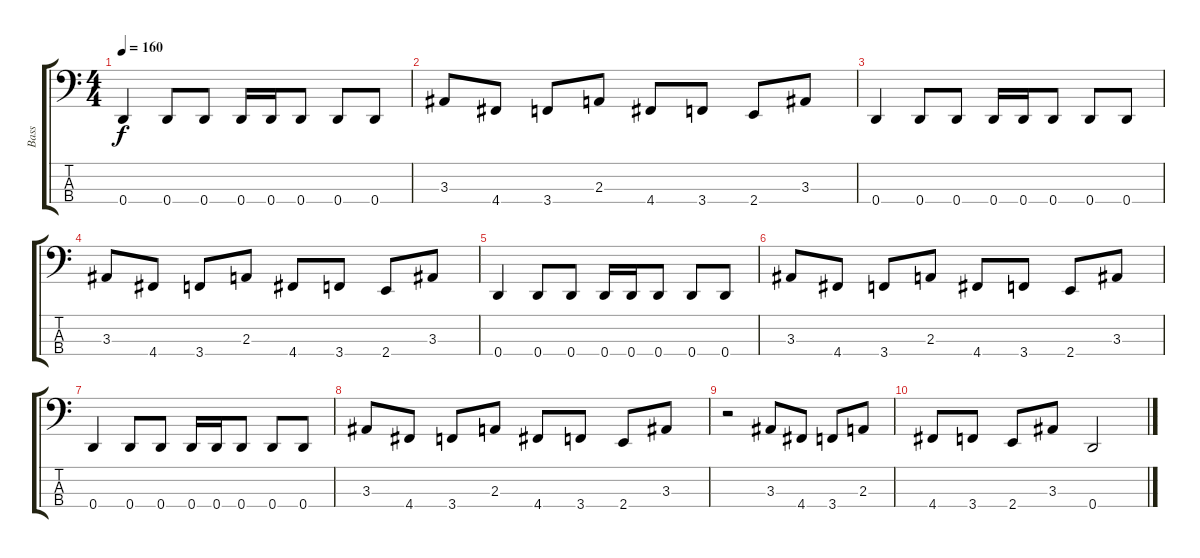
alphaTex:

\track ("Bass" "Bass") {instrument electricbasspick}
\staff {score tabs}
\tuning (F2 C2 G1 D1) {hide}
\ts (4 4)
\tempo 160
\clef f4
\ks c
0.4.4{dy f} 0.4.8 0.4.8 0.4.16 0.4.16 0.4.8 0.4.8 0.4.8 |
3.3.8 4.4.8 3.4.8 2.3.8 4.4.8 3.4.8 2.4.8 3.3.8 |
0.4.4 0.4.8 0.4.8 0.4.16 0.4.16 0.4.8 0.4.8 0.4.8 |
3.3.8 4.4.8 3.4.8 2.3.8 4.4.8 3.4.8 2.4.8 3.3.8 |
0.4.4 0.4.8 0.4.8 0.4.16 0.4.16 0.4.8 0.4.8 0.4.8 |
3.3.8 4.4.8 3.4.8 2.3.8 4.4.8 3.4.8 2.4.8 3.3.8 |
0.4.4 0.4.8 0.4.8 0.4.16 0.4.16 0.4.8 0.4.8 0.4.8 |
3.3.8 4.4.8 3.4.8 2.3.8 4.4.8 3.4.8 2.4.8 3.3.8 |
r.2 3.3.8 4.4.8 3.4.8 2.3.8 |
4.4.8 3.4.8 2.4.8 3.3.8 0.4.2
